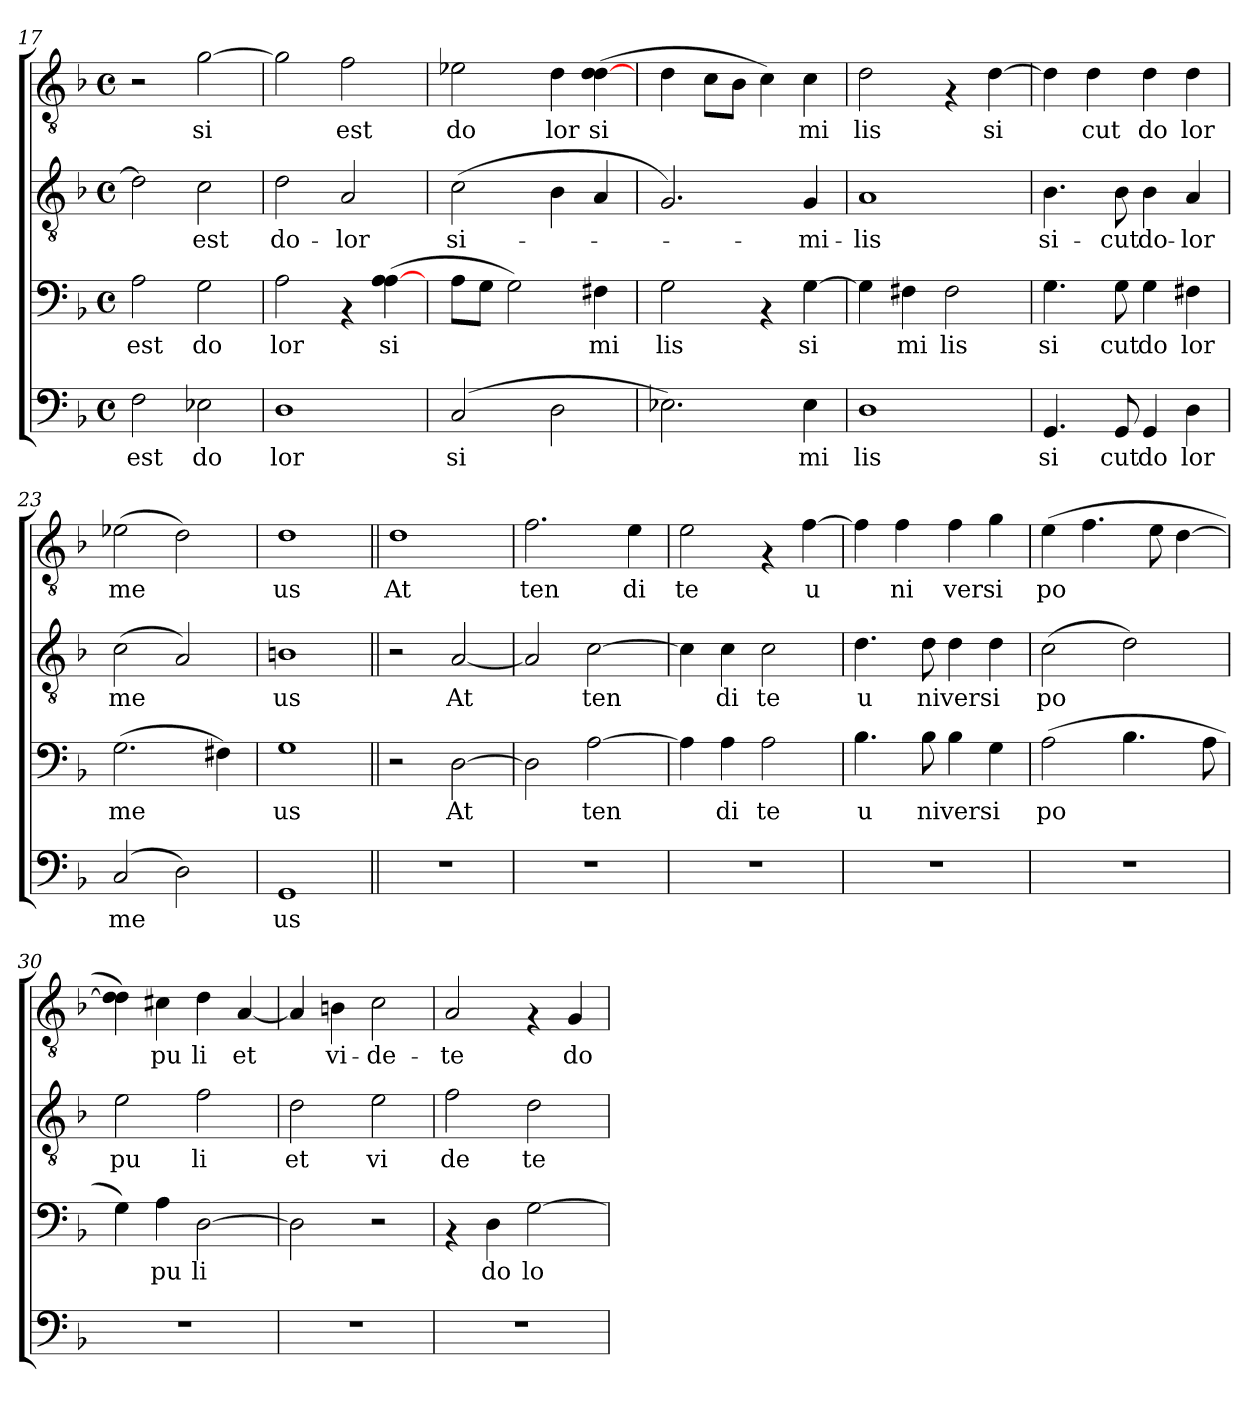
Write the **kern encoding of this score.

**kern	**text	**kern	**text	**kern	**text	**kern	**text
*part4	*part4	*part3	*part3	*part2	*part2	*part1	*part1
*staff4	*staff4	*staff3	*staff3	*staff2	*staff2	*staff1	*staff1
*clefF4	*	*clefF4	*	*clefGv2	*	*clefGv2	*
*k[b-]	*	*k[b-]	*	*k[b-]	*	*k[b-]	*
*F:	*	*F:	*	*F:	*	*F:	*
*M4/4	*	*M4/4	*	*M4/4	*	*M4/4	*
*met(c)	*	*met(c)	*	*met(c)	*	*met(c)	*
=17	=17	=17	=17	=17	=17	=17	=17
!	!LO:LY:b	!	!LO:LY:b	!	!	!	!
2F\	est	2A\	est	2d\]	.	2r	.
!	!LO:LY:b	!	!LO:LY:b	!	!LO:LY:b	!	!LO:LY:b
2E-X\	do	2G\	do	2c\	est	[>2g\	si
=18	=18	=18	=18	=18	=18	=18	=18
!	!LO:LY:b	!	!LO:LY:b	!	!LO:LY:b	!	!
1D	lor	2A\	lor	2d\	do-	2g\]	.
!	!	!	!	!	!LO:LY:b	!	!LO:LY:b
.	.	4rAA	.	2A/	-lor	2f\	est
!	!	!	!LO:LY:b	!	!	!	!
.	.	(>4A\ [>4A\	si	.	.	.	.
=19	=19	=19	=19	=19	=19	=19	=19
!	!LO:LY:b	!	!	!	!LO:LY:b	!	!LO:LY:b
(2C/	si	8A\L	.	(>2c\	si-	2e-X\	do
.	.	8G\J	.	.	.	.	.
.	.	2G\)	.	.	.	.	.
!	!	!	!	!	!	!	!LO:LY:b
2D\	.	.	.	4B-\	.	4d\	lor
!	!	!	!LO:LY:b	!	!	!	!LO:LY:b
.	.	4F#X\	mi	4A/	.	(>4d\ [>4d\	si
=20	=20	=20	=20	=20	=20	=20	=20
!	!	!	!LO:LY:b	!	!	!	!
2.E-X\)	.	2G\	lis	2.G/)	.	4d\	.
.	.	.	.	.	.	8c\L	.
.	.	.	.	.	.	8B-\J	.
.	.	4rAA	.	.	.	4c\)	.
!	!LO:LY:b	!	!LO:LY:b	!	!LO:LY:b	!	!LO:LY:b
4E-\	mi	[>4G\	si	4G/	-mi-	4c\	mi
=21	=21	=21	=21	=21	=21	=21	=21
!	!LO:LY:b	!	!	!	!LO:LY:b	!	!LO:LY:b
1D	lis	4G\]	.	1A	-lis	2d\	lis
!	!	!	!LO:LY:b	!	!	!	!
.	.	4F#X\	mi	.	.	.	.
!	!	!	!LO:LY:b	!	!	!	!
.	.	2F#\	lis	.	.	4rF	.
!	!	!	!	!	!	!	!LO:LY:b
.	.	.	.	.	.	[>4d\	si
=22	=22	=22	=22	=22	=22	=22	=22
!	!LO:LY:b	!	!LO:LY:b	!	!LO:LY:b	!	!
4.GG/	si	4.G\	si	4.B-\	si-	4d\]	.
!	!	!	!	!	!	!	!LO:LY:b
.	.	.	.	.	.	4d\	cut
!	!LO:LY:b	!	!LO:LY:b	!	!LO:LY:b	!	!
8GG/	cut	8G\	cut	8B-\	-cut	.	.
!	!LO:LY:b	!	!LO:LY:b	!	!LO:LY:b	!	!LO:LY:b
4GG/	do	4G\	do	4B-\	do-	4d\	do
!	!LO:LY:b	!	!LO:LY:b	!	!LO:LY:b	!	!LO:LY:b
4D\	lor	4F#X\	lor	4A/	-lor	4d\	lor
!!LO:PB:g=z
=23	=23	=23	=23	=23	=23	=23	=23
!	!LO:LY:b	!	!LO:LY:b	!	!LO:LY:b	!	!LO:LY:a
(2C/	me	(>2.G\	me	(>2c\	me	(>2e-X\	me
2D\)	.	.	.	2A/)	.	2d\)	.
.	.	4F#X\)	.	.	.	.	.
=24	=24	=24	=24	=24	=24	=24	=24
!	!LO:LY:b	!	!LO:LY:b	!	!LO:LY:b	!	!LO:LY:a
1GG	us	1G	us	1Bn	us	1d	us
=25||	=25||	=25||	=25||	=25||	=25||	=25||	=25||
!	!	!	!	!	!	!	!LO:LY:a
1r	.	2r	.	2r	.	1d	At
!	!	!	!LO:LY:b	!	!LO:LY:b	!	!
.	.	[>2D\	At	[<2A/	At	.	.
=26	=26	=26	=26	=26	=26	=26	=26
!	!	!	!	!	!	!	!LO:LY:a
1r	.	2D\]	.	2A/]	.	2.f\	ten
!	!	!	!LO:LY:b	!	!LO:LY:b	!	!
.	.	[>2A\	ten	[>2c\	ten	.	.
!	!	!	!	!	!	!	!LO:LY:a
.	.	.	.	.	.	4e\	di
=27	=27	=27	=27	=27	=27	=27	=27
!	!	!	!	!	!	!	!LO:LY:a
1r	.	4A\]	.	4c\]	.	2e\	te
!	!	!	!LO:LY:b	!	!LO:LY:b	!	!
.	.	4A\	di	4c\	di	.	.
!	!	!	!LO:LY:b	!	!LO:LY:b	!	!
.	.	2A\	te	2c\	te	4rF	.
!	!	!	!	!	!	!	!LO:LY:a
.	.	.	.	.	.	[>4f\	u
=28	=28	=28	=28	=28	=28	=28	=28
!	!	!	!LO:LY:b	!	!LO:LY:b	!	!
1r	.	4.B-\	u	4.d\	u	4f\]	.
!	!	!	!	!	!	!	!LO:LY:a
.	.	.	.	.	.	4f\	ni
!	!	!	!LO:LY:b	!	!LO:LY:b	!	!
.	.	8B-\	niversi	8d\	niversi	.	.
!	!	!	!	!	!	!	!LO:LY:a
.	.	4B-\	.	4d\	.	4f\	versi
.	.	4G\	.	4d\	.	4g\	.
=29	=29	=29	=29	=29	=29	=29	=29
!	!	!	!LO:LY:b	!	!LO:LY:b	!	!LO:LY:a
1r	.	(>2A\	po	(>2c\	po	(>4e\	po
.	.	.	.	.	.	4.f\	.
.	.	4.B-\	.	2d\)	.	.	.
.	.	.	.	.	.	8e\	.
.	.	.	.	.	.	[>4d\	.
.	.	8A\	.	.	.	.	.
=30	=30	=30	=30	=30	=30	=30	=30
!	!	!	!	!	!LO:LY:b	!	!
1r	.	4G\)	.	2e\	pu	4d\] 4d\)	.
!	!	!	!LO:LY:b	!	!	!	!LO:LY:a
.	.	4A\	pu	.	.	4c#X\	pu
!	!	!	!LO:LY:b	!	!LO:LY:b	!	!LO:LY:a
.	.	[<2D\	li	2f\	li	4d\	li
!	!	!	!	!	!	!	!LO:LY:a
.	.	.	.	.	.	[<4A/	et
!!LO:LB:g=z
=31	=31	=31	=31	=31	=31	=31	=31
!	!	!	!	!	!LO:LY:b	!	!
1r	.	2D\]	.	2d\	et	4A/]	.
!	!	!	!	!	!	!	!LO:LY:b
.	.	.	.	.	.	4Bn\	vi-
!	!	!	!	!	!LO:LY:b	!	!LO:LY:b
.	.	2r	.	2e\	vi	2c\	-de-
=32	=32	=32	=32	=32	=32	=32	=32
!	!	!	!	!	!LO:LY:b	!	!LO:LY:b
1r	.	4rAA	.	2f\	de	2A/	-te
!	!	!	!LO:LY:b	!	!	!	!
.	.	4D\	do	.	.	.	.
!	!	!	!LO:LY:b	!	!LO:LY:b	!	!
.	.	[>2G\	lo	2d\	te	4rF	.
!	!	!	!	!	!	!	!LO:LY:b
.	.	.	.	.	.	4G/	do-
=	=	=	=	=	=	=	=
*-	*-	*-	*-	*-	*-	*-	*-
